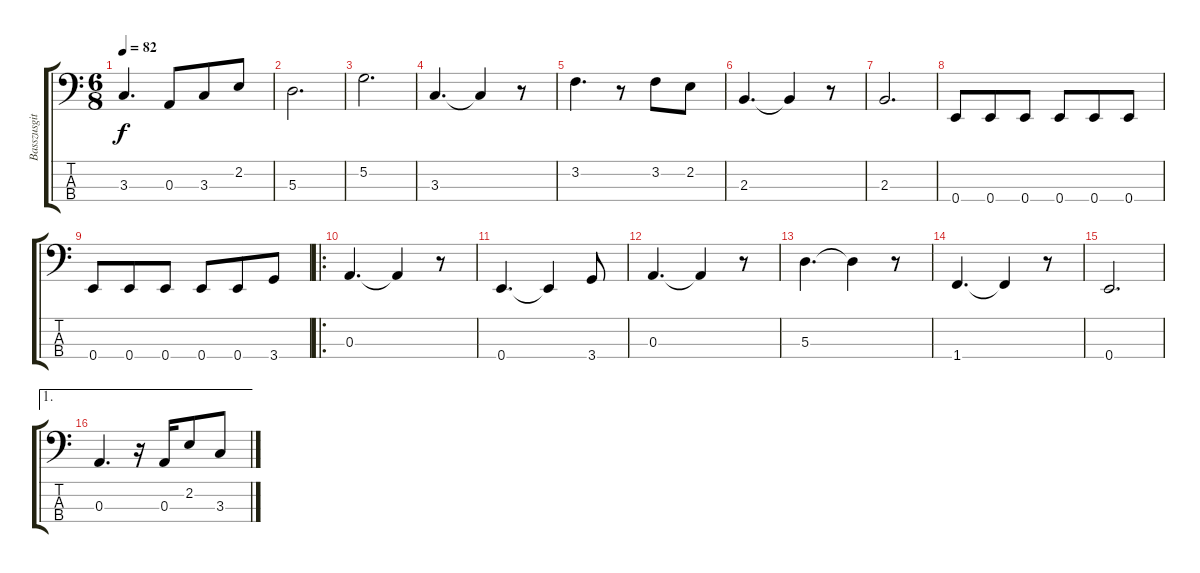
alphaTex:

\track ("Basszusgitár (Andy Pyle)" "Basszusgit") {instrument electricbassfinger}
\staff {score tabs}
\tuning (G2 D2 A1 E1) {hide}
\ts (6 8)
\tempo 82
\clef f4
\ks c
3.3.4{d dy f} 0.3.8 3.3.8 2.2.8 |
5.3.2{d} |
5.2.2{d} |
3.3.4{d} 3.3{t}.4 r.8 |
3.2.4{d} r.8 3.2.8 2.2.8 |
2.3.4{d} 2.3{t}.4 r.8 |
2.3.2{d} |
0.4.8 0.4.8 0.4.8 0.4.8 0.4.8 0.4.8 |
0.4.8 0.4.8 0.4.8 0.4.8 0.4.8 3.4.8 |
\ro
0.3.4{d} 0.3{t}.4 r.8 |
0.4.4{d} 0.4{t}.4 3.4.8 |
0.3.4{d} 0.3{t}.4 r.8 |
5.3.4{d} 5.3{t}.4 r.8 |
1.4.4{d} 1.4{t}.4 r.8 |
0.4.2{d} |
\ae 1
0.3.4{d} r.16 0.3.16 2.2.8 3.3.8
